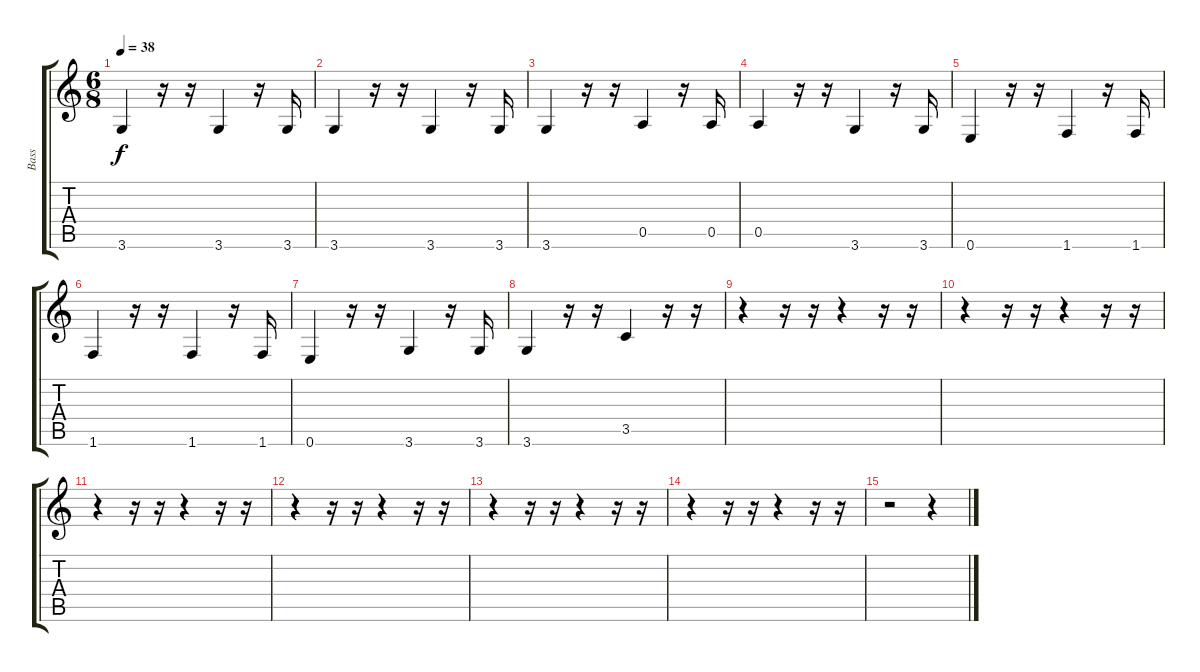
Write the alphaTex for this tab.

\track ("Bass" "Bass") {instrument electricbassfinger}
\staff {score tabs}
\tuning (E4 B3 G3 D3 A2 E2) {hide}
\ts (6 8)
\tempo 38
\clef g2
\ks c
3.6.4{dy f} r.16 r.16 3.6.4 r.16 3.6.16 |
3.6.4 r.16 r.16 3.6.4 r.16 3.6.16 |
3.6.4 r.16 r.16 0.5.4 r.16 0.5.16 |
0.5.4 r.16 r.16 3.6.4 r.16 3.6.16 |
0.6.4 r.16 r.16 1.6.4 r.16 1.6.16 |
1.6.4 r.16 r.16 1.6.4 r.16 1.6.16 |
0.6.4 r.16 r.16 3.6.4 r.16 3.6.16 |
3.6.4 r.16 r.16 3.5.4 r.16 r.16 |
r.4 r.16 r.16 r.4 r.16 r.16 |
r.4 r.16 r.16 r.4 r.16 r.16 |
r.4{volume 5} r.16 r.16 r.4 r.16 r.16 |
r.4 r.16 r.16 r.4 r.16 r.16 |
r.4 r.16 r.16 r.4 r.16 r.16 |
r.4 r.16 r.16 r.4 r.16 r.16 |
r.2 r.4
